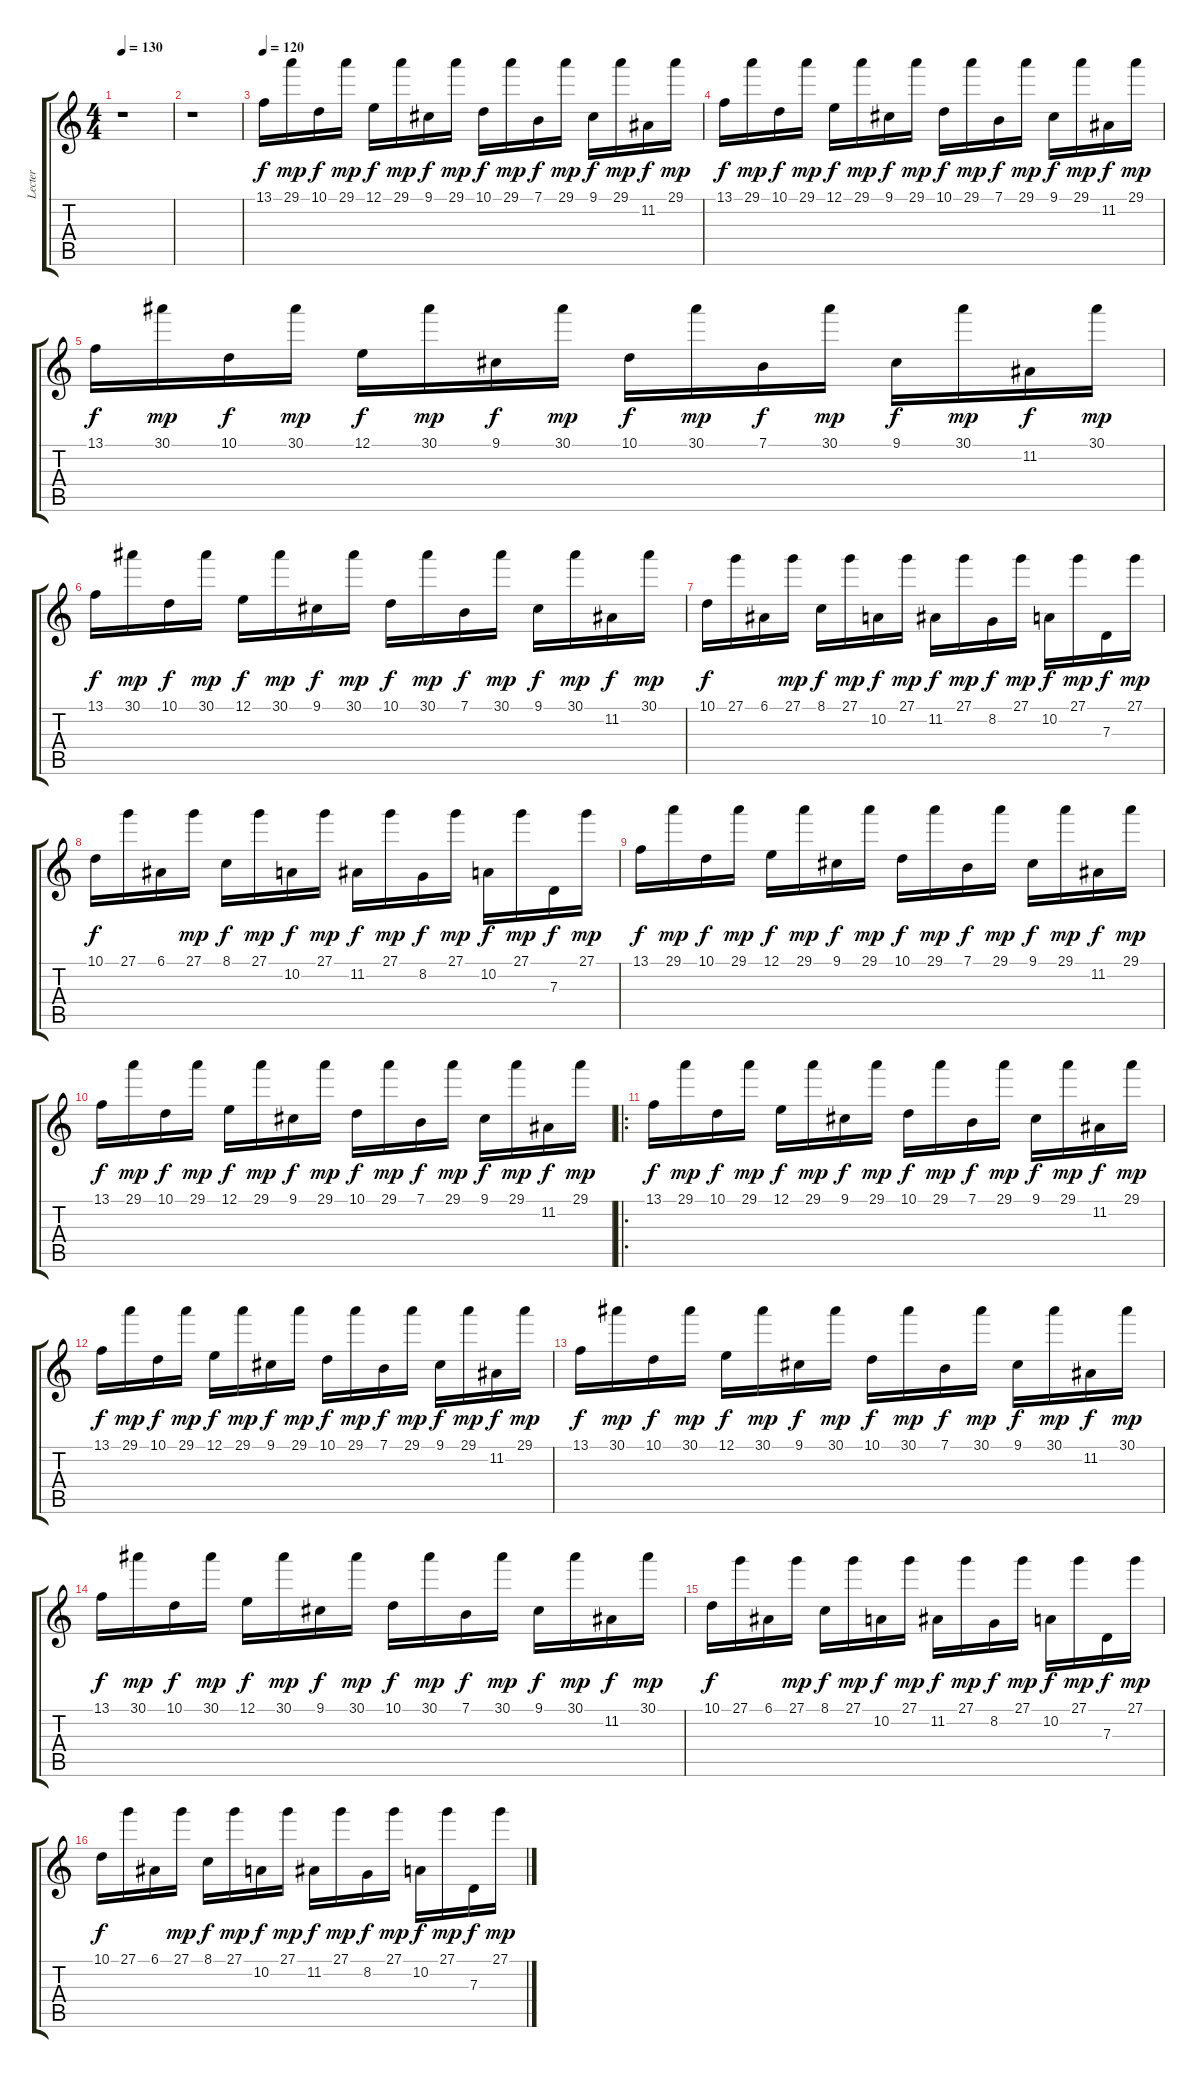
\track ("Lecter" "Lecter") {instrument stringensemble1}
\staff {score tabs}
\tuning (E4 B3 G3 D3 A2 E2) {hide}
\ts (4 4)
\tempo 130
\clef g2
\ks c
r.1{dy f} |
r.1 |
\tempo 120
13.1.16{volume 12 balance 5 instrument churchorgan} 29.1.16{dy mp} 10.1.16{dy f} 29.1.16{dy mp} 12.1.16{dy f} 29.1.16{dy mp} 9.1.16{dy f} 29.1.16{dy mp} 10.1.16{dy f} 29.1.16{dy mp} 7.1.16{dy f} 29.1.16{dy mp} 9.1.16{dy f} 29.1.16{dy mp} 11.2.16{dy f} 29.1.16{dy mp} |
13.1.16{dy f} 29.1.16{dy mp} 10.1.16{dy f} 29.1.16{dy mp} 12.1.16{dy f} 29.1.16{dy mp} 9.1.16{dy f} 29.1.16{dy mp} 10.1.16{dy f} 29.1.16{dy mp} 7.1.16{dy f} 29.1.16{dy mp} 9.1.16{dy f} 29.1.16{dy mp} 11.2.16{dy f} 29.1.16{dy mp} |
13.1.16{dy f} 30.1.16{dy mp} 10.1.16{dy f} 30.1.16{dy mp} 12.1.16{dy f} 30.1.16{dy mp} 9.1.16{dy f} 30.1.16{dy mp} 10.1.16{dy f} 30.1.16{dy mp} 7.1.16{dy f} 30.1.16{dy mp} 9.1.16{dy f} 30.1.16{dy mp} 11.2.16{dy f} 30.1.16{dy mp} |
13.1.16{dy f} 30.1.16{dy mp} 10.1.16{dy f} 30.1.16{dy mp} 12.1.16{dy f} 30.1.16{dy mp} 9.1.16{dy f} 30.1.16{dy mp} 10.1.16{dy f} 30.1.16{dy mp} 7.1.16{dy f} 30.1.16{dy mp} 9.1.16{dy f} 30.1.16{dy mp} 11.2.16{dy f} 30.1.16{dy mp} |
10.1.16{dy f} 27.1.16 6.1.16 27.1.16{dy mp} 8.1.16{dy f} 27.1.16{dy mp} 10.2.16{dy f} 27.1.16{dy mp} 11.2.16{dy f} 27.1.16{dy mp} 8.2.16{dy f} 27.1.16{dy mp} 10.2.16{dy f} 27.1.16{dy mp} 7.3.16{dy f} 27.1.16{dy mp} |
10.1.16{dy f} 27.1.16 6.1.16 27.1.16{dy mp} 8.1.16{dy f} 27.1.16{dy mp} 10.2.16{dy f} 27.1.16{dy mp} 11.2.16{dy f} 27.1.16{dy mp} 8.2.16{dy f} 27.1.16{dy mp} 10.2.16{dy f} 27.1.16{dy mp} 7.3.16{dy f} 27.1.16{dy mp} |
13.1.16{dy f} 29.1.16{dy mp} 10.1.16{dy f} 29.1.16{dy mp} 12.1.16{dy f} 29.1.16{dy mp} 9.1.16{dy f} 29.1.16{dy mp} 10.1.16{dy f} 29.1.16{dy mp} 7.1.16{dy f} 29.1.16{dy mp} 9.1.16{dy f} 29.1.16{dy mp} 11.2.16{dy f} 29.1.16{dy mp} |
13.1.16{dy f} 29.1.16{dy mp} 10.1.16{dy f} 29.1.16{dy mp} 12.1.16{dy f} 29.1.16{dy mp} 9.1.16{dy f} 29.1.16{dy mp} 10.1.16{dy f} 29.1.16{dy mp} 7.1.16{dy f} 29.1.16{dy mp} 9.1.16{dy f} 29.1.16{dy mp} 11.2.16{dy f} 29.1.16{dy mp} |
\ro
13.1.16{dy f instrument stringensemble1} 29.1.16{dy mp} 10.1.16{dy f} 29.1.16{dy mp} 12.1.16{dy f} 29.1.16{dy mp} 9.1.16{dy f} 29.1.16{dy mp} 10.1.16{dy f} 29.1.16{dy mp} 7.1.16{dy f} 29.1.16{dy mp} 9.1.16{dy f} 29.1.16{dy mp} 11.2.16{dy f} 29.1.16{dy mp} |
13.1.16{dy f} 29.1.16{dy mp} 10.1.16{dy f} 29.1.16{dy mp} 12.1.16{dy f} 29.1.16{dy mp} 9.1.16{dy f} 29.1.16{dy mp} 10.1.16{dy f} 29.1.16{dy mp} 7.1.16{dy f} 29.1.16{dy mp} 9.1.16{dy f} 29.1.16{dy mp} 11.2.16{dy f} 29.1.16{dy mp} |
13.1.16{dy f} 30.1.16{dy mp} 10.1.16{dy f} 30.1.16{dy mp} 12.1.16{dy f} 30.1.16{dy mp} 9.1.16{dy f} 30.1.16{dy mp} 10.1.16{dy f} 30.1.16{dy mp} 7.1.16{dy f} 30.1.16{dy mp} 9.1.16{dy f} 30.1.16{dy mp} 11.2.16{dy f} 30.1.16{dy mp} |
13.1.16{dy f} 30.1.16{dy mp} 10.1.16{dy f} 30.1.16{dy mp} 12.1.16{dy f} 30.1.16{dy mp} 9.1.16{dy f} 30.1.16{dy mp} 10.1.16{dy f} 30.1.16{dy mp} 7.1.16{dy f} 30.1.16{dy mp} 9.1.16{dy f} 30.1.16{dy mp} 11.2.16{dy f} 30.1.16{dy mp} |
10.1.16{dy f} 27.1.16 6.1.16 27.1.16{dy mp} 8.1.16{dy f} 27.1.16{dy mp} 10.2.16{dy f} 27.1.16{dy mp} 11.2.16{dy f} 27.1.16{dy mp} 8.2.16{dy f} 27.1.16{dy mp} 10.2.16{dy f} 27.1.16{dy mp} 7.3.16{dy f} 27.1.16{dy mp} |
10.1.16{dy f} 27.1.16 6.1.16 27.1.16{dy mp} 8.1.16{dy f} 27.1.16{dy mp} 10.2.16{dy f} 27.1.16{dy mp} 11.2.16{dy f} 27.1.16{dy mp} 8.2.16{dy f} 27.1.16{dy mp} 10.2.16{dy f} 27.1.16{dy mp} 7.3.16{dy f} 27.1.16{dy mp}
